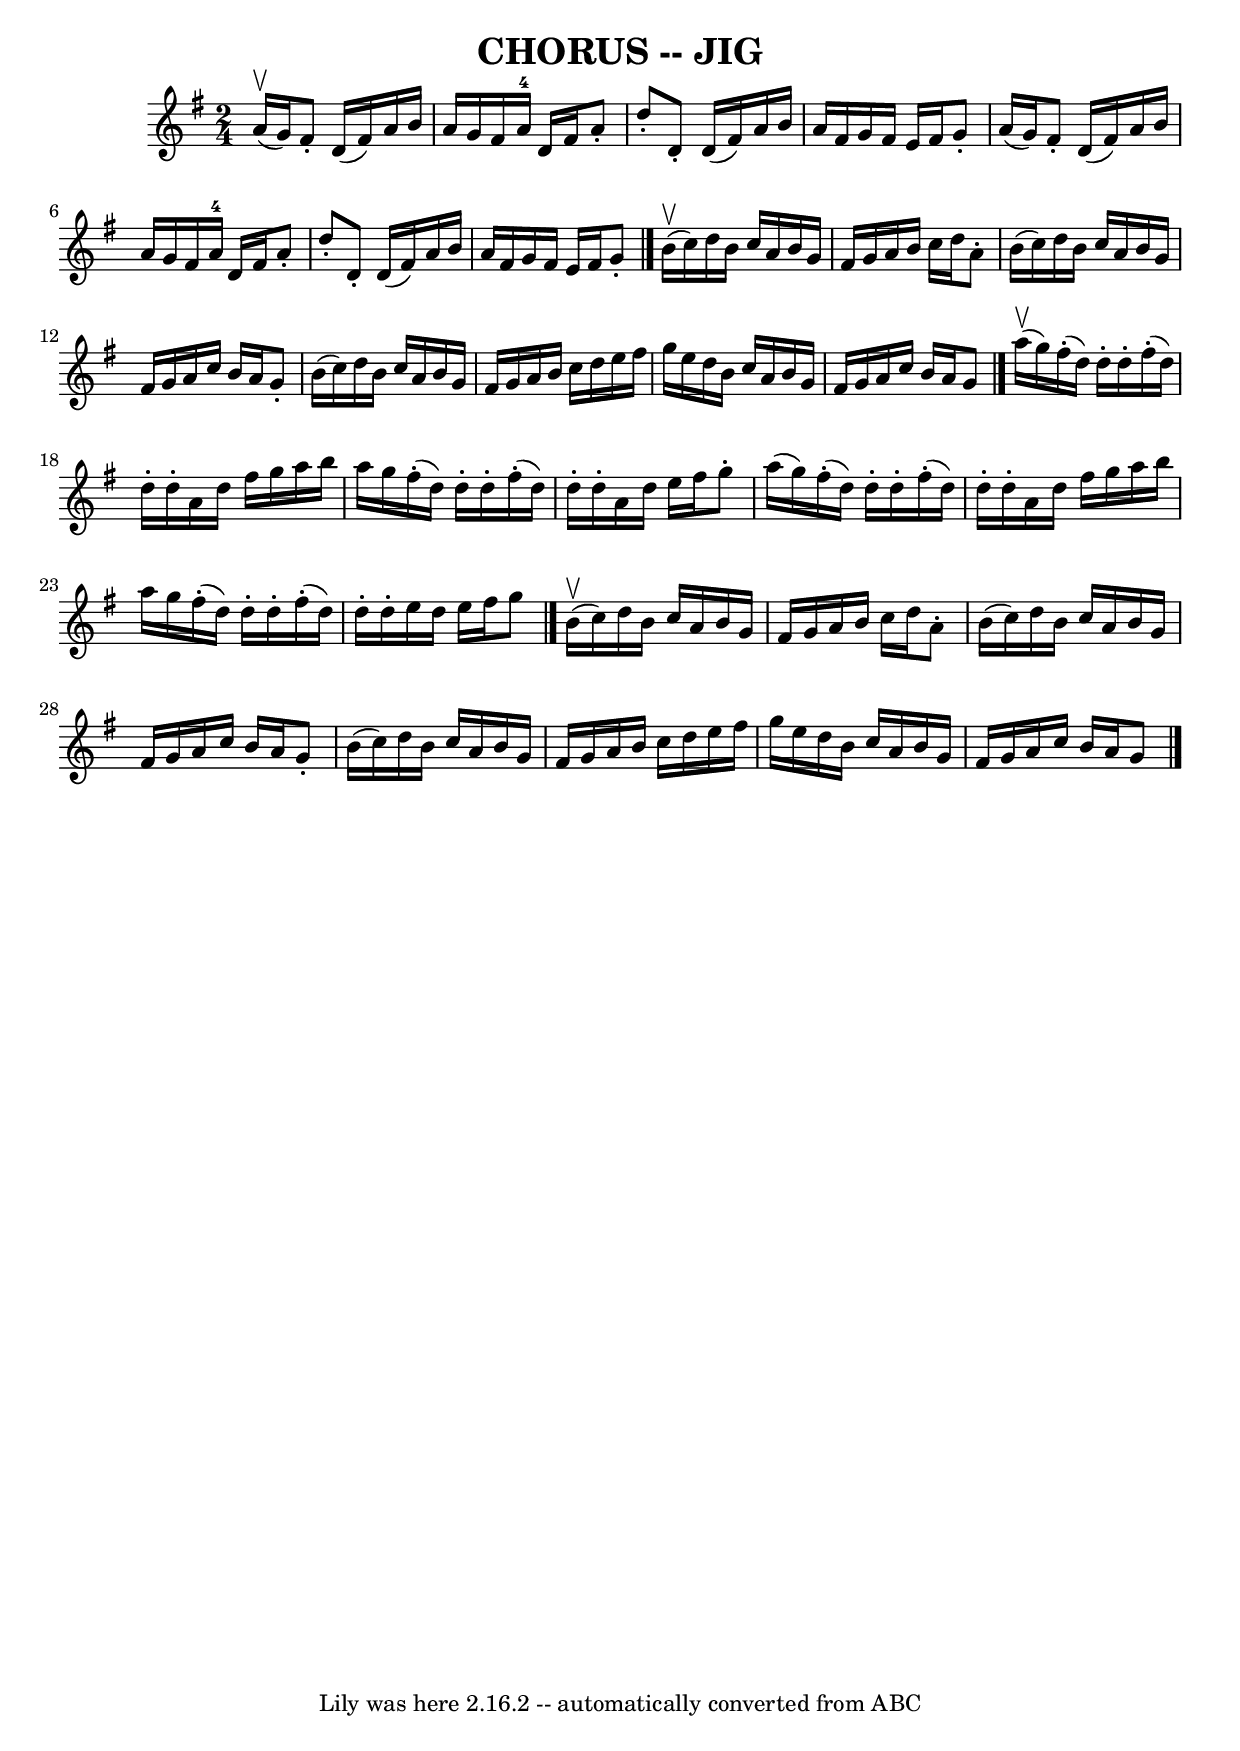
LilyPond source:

\version "2.16.2"
\include "Mammoth.ily"
\header {
  %% book = "Ryan's Mammoth Collection of Fiddle Tunes"
  crossRefNumber = "1"
  footnotes = "\\\\\\\\W: CHORUS JIG. -- First couple down the outside, back. Down the centre, back.\\\\W: Turn contra corners. Balance, turn partners to place."
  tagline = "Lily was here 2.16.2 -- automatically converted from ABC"
  title = "CHORUS -- JIG"

}
voicedefault =  {


  \time 2/4 
  \key g \major
  a'16 (^\upbow g'16)       |
  fis'8 -.  
  d'16 (fis'16) a'16 b'16 a'16 g'16    |
  fis'16    
  a'16-4 d'16 fis'16 a'8 -. d''8 -.   |
  d'8 -. d'16 (
  fis'16) a'16 b'16 a'16 fis'16    |
  g'16 fis'16    
  e'16 fis'16 g'8 -. a'16 (g'16)       |
  fis'8 -. d'16 (
  fis'16) a'16 b'16 a'16 g'16    |
  fis'16 a'16-4   
  d'16 fis'16 a'8 -. d''8 -.   |
  d'8 -. d'16 (fis'16)   
  a'16 b'16 a'16 fis'16    |
  g'16 fis'16 e'16 fis'16   
  g'8 -.   \bar "|." b'16^\upbow(c''16)       |
  d''16    
  b'16 c''16 a'16 b'16 g'16 fis'16 g'16    |
  a'16    
  b'16 c''16 d''16 a'8 -. b'16 (c''16)   |
  d''16    
  b'16 c''16 a'16 b'16 g'16 fis'16 g'16    |
  a'16    
  c''16 b'16 a'16 g'8 -. b'16 (c''16)       |
  d''16    
  b'16 c''16 a'16 b'16 g'16 fis'16 g'16    |
  a'16    
  b'16 c''16 d''16 e''16 fis''16 g''16 e''16    |
  
  d''16 b'16 c''16 a'16 b'16 g'16 fis'16 g'16    |
  
  a'16 c''16 b'16 a'16 g'8    \bar "|." a''16 (^\upbow g''16  -)       |
  fis''16 (-. d''16) d''16 -. d''16 -. fis''16 
  (-. d''16) d''16 -. d''16 -.   |
  a'16 d''16 fis''16    
  g''16 a''16 b''16 a''16 g''16    |
  fis''16 (-. d''16  -) d''16 -. d''16 -. fis''16 (-. d''16) d''16 -. d''16 -.   
  |
  a'16 d''16 e''16 fis''16 g''8 -. a''16 (g''16)   
  |
  fis''16 (-. d''16) d''16 -. d''16 -. fis''16 (-.  
  d''16) d''16 -. d''16 -.   |
  a'16 d''16 fis''16 g''16 
  a''16 b''16 a''16 g''16    |
  fis''16 (-. d''16)   
  d''16 -. d''16 -. fis''16 (-. d''16) d''16 -. d''16 -.   
  |
  e''16 d''16 e''16 fis''16 g''8    \bar "|." b'16^\upbow(c''16)       |
  d''16 b'16 c''16 a'16 b'16    
  g'16 fis'16 g'16    |
  a'16 b'16 c''16 d''16 a'8 -.   
  b'16 (c''16)   |
  d''16 b'16 c''16 a'16 b'16 g'16  
  fis'16 g'16    |
  a'16 c''16 b'16 a'16 g'8 -. b'16 (
  c''16)       |
  d''16 b'16 c''16 a'16 b'16 g'16    
  fis'16 g'16    |
  a'16 b'16 c''16 d''16 e''16 fis''16 
  g''16 e''16    |
  d''16 b'16 c''16 a'16 b'16 g'16  
  fis'16 g'16    |
  a'16 c''16 b'16 a'16 g'8    
  \bar "|."   

}

\score{
  <<

    \context Staff="default"
    {
      \voicedefault 
      
    }

  >>
  \layout {
    
  }
  \midi {
  }

}
